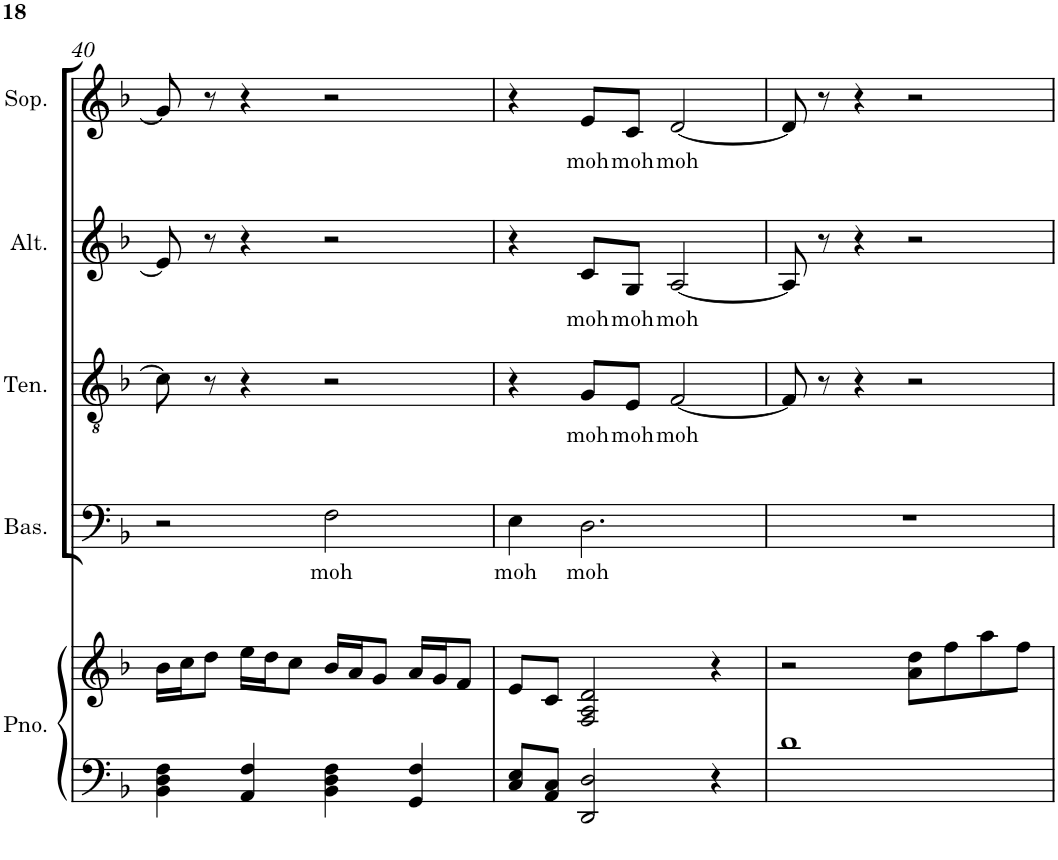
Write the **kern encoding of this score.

**kern	**kern	**kern	**text	**kern	**text	**kern	**text	**kern	**text
*part5	*part5	*part4	*part4	*part3	*part3	*part2	*part2	*part1	*part1
*staff6	*staff5	*staff4	*staff4	*staff3	*staff3	*staff2	*staff2	*staff1	*staff1
*I"Piano	*	*I"Bass	*	*I"Tenor	*	*I"Alto	*	*I"Soprano	*
*I'Pno.	*	*I'Bas.	*	*I'Ten.	*	*I'Alt.	*	*I'Sop.	*
!!LO:PB:g=z
*clefF4	*clefG2	*clefF4	*	*clefGv2	*	*clefG2	*	*clefG2	*
*k[b-]	*k[b-]	*k[b-]	*	*k[b-]	*	*k[b-]	*	*k[b-]	*
*F:	*F:	*F:	*	*F:	*	*F:	*	*F:	*
*M4/4	*M4/4	*M4/4	*	*M4/4	*	*M4/4	*	*M4/4	*
*met(c)	*met(c)	*met(c)	*	*met(c)	*	*met(c)	*	*met(c)	*
=40	=40	=40	=40	=40	=40	=40	=40	=40	=40
4BB-\ 4D\ 4F\	16b-\LL	2r	.	8c\]	.	8e/]	.	8g/]	.
.	16cc\J	.	.	.	.	.	.	.	.
.	8dd\J	.	.	8r	.	8r	.	8r	.
4AA/ 4F/	16ee\LL	.	.	4r	.	4r	.	4r	.
.	16dd\J	.	.	.	.	.	.	.	.
.	8cc\J	.	.	.	.	.	.	.	.
!	!	!	!LO:LY:b	!	!	!	!	!	!
4BB-\ 4D\ 4F\	16b-/LL	2F\	moh	2r	.	2r	.	2r	.
.	16a/J	.	.	.	.	.	.	.	.
.	8g/J	.	.	.	.	.	.	.	.
4GG/ 4F/	16a/LL	.	.	.	.	.	.	.	.
.	16g/J	.	.	.	.	.	.	.	.
.	8f/J	.	.	.	.	.	.	.	.
=41	=41	=41	=41	=41	=41	=41	=41	=41	=41
!	!	!	!LO:LY:b	!	!	!	!	!	!
8C/ 8E/L	8e/L	4E\	moh	4r	.	4r	.	4r	.
8AA/ 8C/J	8c/J	.	.	.	.	.	.	.	.
!	!	!	!LO:LY:b	!	!LO:LY:b	!	!LO:LY:b	!	!LO:LY:b
2DD/ 2D/	2F/ 2A/ 2d/	2.D\	moh	8G/L	moh	8c/L	moh	8e/L	moh
!	!	!	!	!	!LO:LY:b	!	!LO:LY:b	!	!LO:LY:b
.	.	.	.	8E/J	moh	8G/J	moh	8c/J	moh
!	!	!	!	!	!LO:LY:b	!	!LO:LY:b	!	!LO:LY:b
.	.	.	.	[2F/	moh	[2A/	moh	[2d/	moh
4r	4r	.	.	.	.	.	.	.	.
=42	=42	=42	=42	=42	=42	=42	=42	=42	=42
1d	2r	1r	.	8F/]	.	8A/]	.	8d/]	.
.	.	.	.	8r	.	8r	.	8r	.
.	.	.	.	4r	.	4r	.	4r	.
.	8a\ 8dd\L	.	.	2r	.	2r	.	2r	.
.	8ff\	.	.	.	.	.	.	.	.
.	8aa\	.	.	.	.	.	.	.	.
.	8ff\J	.	.	.	.	.	.	.	.
=	=	=	=	=	=	=	=	=	=
*-	*-	*-	*-	*-	*-	*-	*-	*-	*-
